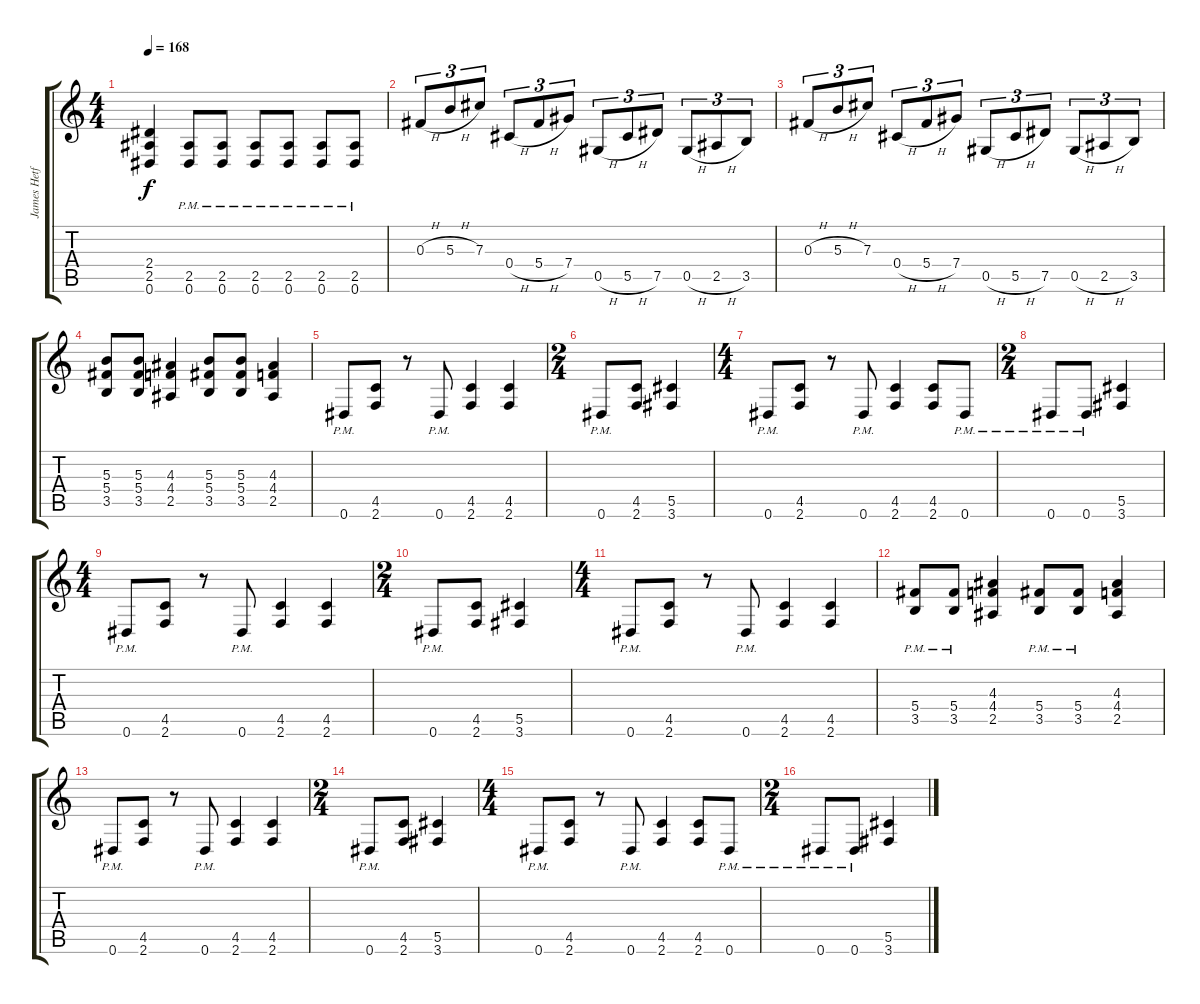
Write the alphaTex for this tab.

\track ("James Hetfield" "James Hetf") {instrument distortionguitar}
\staff {score tabs}
\tuning (Eb4 Bb3 Gb3 Db3 Ab2 Eb2) {hide}
\ts (4 4)
\tempo 168
\clef g2
\ks c
(2.4 2.5 0.6).4{dy f} (2.5{pm} 0.6{pm}).8 (2.5{pm} 0.6{pm}).8 (2.5{pm} 0.6{pm}).8 (2.5{pm} 0.6{pm}).8 (2.5{pm} 0.6{pm}).8 (2.5{pm} 0.6{pm}).8 |
0.3{h}.8{tu (3 2)} 5.3{h}.8{tu (3 2)} 7.3.8{tu (3 2)} 0.4{h}.8{tu (3 2)} 5.4{h}.8{tu (3 2)} 7.4.8{tu (3 2)} 0.5{h}.8{tu (3 2)} 5.5{h}.8{tu (3 2)} 7.5.8{tu (3 2)} 0.5{h}.8{tu (3 2)} 2.5{h}.8{tu (3 2)} 3.5.8{tu (3 2)} |
0.3{h}.8{tu (3 2)} 5.3{h}.8{tu (3 2)} 7.3.8{tu (3 2)} 0.4{h}.8{tu (3 2)} 5.4{h}.8{tu (3 2)} 7.4.8{tu (3 2)} 0.5{h}.8{tu (3 2)} 5.5{h}.8{tu (3 2)} 7.5.8{tu (3 2)} 0.5{h}.8{tu (3 2)} 2.5{h}.8{tu (3 2)} 3.5.8{tu (3 2)} |
(5.3 5.4 3.5).8 (5.3 5.4 3.5).8 (4.3 4.4 2.5).4 (5.3 5.4 3.5).8 (5.3 5.4 3.5).8 (4.3 4.4 2.5).4 |
0.6{pm}.8 (4.5 2.6).8 r.8 0.6{pm}.8 (4.5 2.6).4 (4.5 2.6).4 |
\ts (2 4)
0.6{pm}.8 (4.5 2.6).8 (5.5 3.6).4 |
\ts (4 4)
0.6{pm}.8 (4.5 2.6).8 r.8 0.6{pm}.8 (4.5 2.6).4 (4.5 2.6).8 0.6{pm}.8 |
\ts (2 4)
0.6{pm}.8 0.6{pm}.8 (5.5 3.6).4 |
\ts (4 4)
0.6{pm}.8 (4.5 2.6).8 r.8 0.6{pm}.8 (4.5 2.6).4 (4.5 2.6).4 |
\ts (2 4)
0.6{pm}.8 (4.5 2.6).8 (5.5 3.6).4 |
\ts (4 4)
0.6{pm}.8 (4.5 2.6).8 r.8 0.6{pm}.8 (4.5 2.6).4 (4.5 2.6).4 |
(5.4{pm} 3.5{pm}).8 (5.4{pm} 3.5{pm}).8 (4.3 4.4 2.5).4 (5.4{pm} 3.5{pm}).8 (5.4{pm} 3.5{pm}).8 (4.3 4.4 2.5).4 |
0.6{pm}.8 (4.5 2.6).8 r.8 0.6{pm}.8 (4.5 2.6).4 (4.5 2.6).4 |
\ts (2 4)
0.6{pm}.8 (4.5 2.6).8 (5.5 3.6).4 |
\ts (4 4)
0.6{pm}.8 (4.5 2.6).8 r.8 0.6{pm}.8 (4.5 2.6).4 (4.5 2.6).8 0.6{pm}.8 |
\ts (2 4)
0.6{pm}.8 0.6{pm}.8 (5.5 3.6).4
